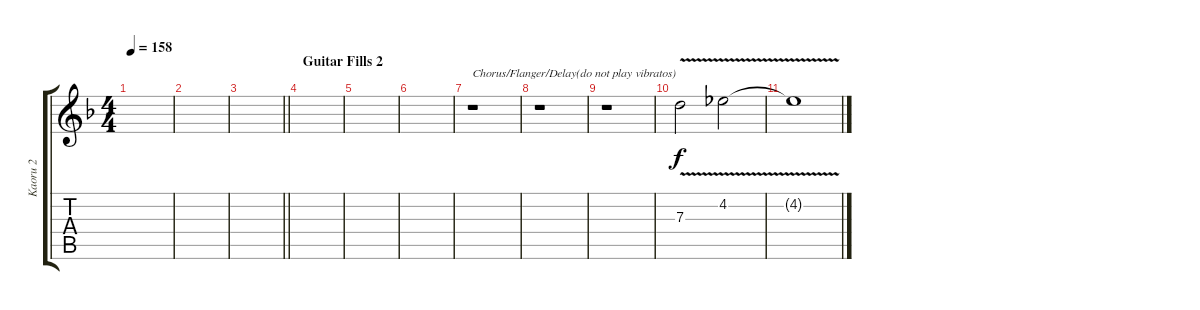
\track ("Kaoru 2" "Kaoru 2") {instrument distortionguitar}
\staff {score tabs}
\tuning (E4 B3 G3 D3 A2 D2) {hide}
\ts (4 4)
\tempo 158
\clef g2
\ks f
|
|
\barLineRight lightlight
|
\section ("" "Guitar Fills 2")
|
|
|
r.1{txt "Chorus/Flanger/Delay(do not play vibratos)"} |
r.1 |
r.1 |
7.3{v}.2 4.2{v}.2 |
4.2{t}.1
